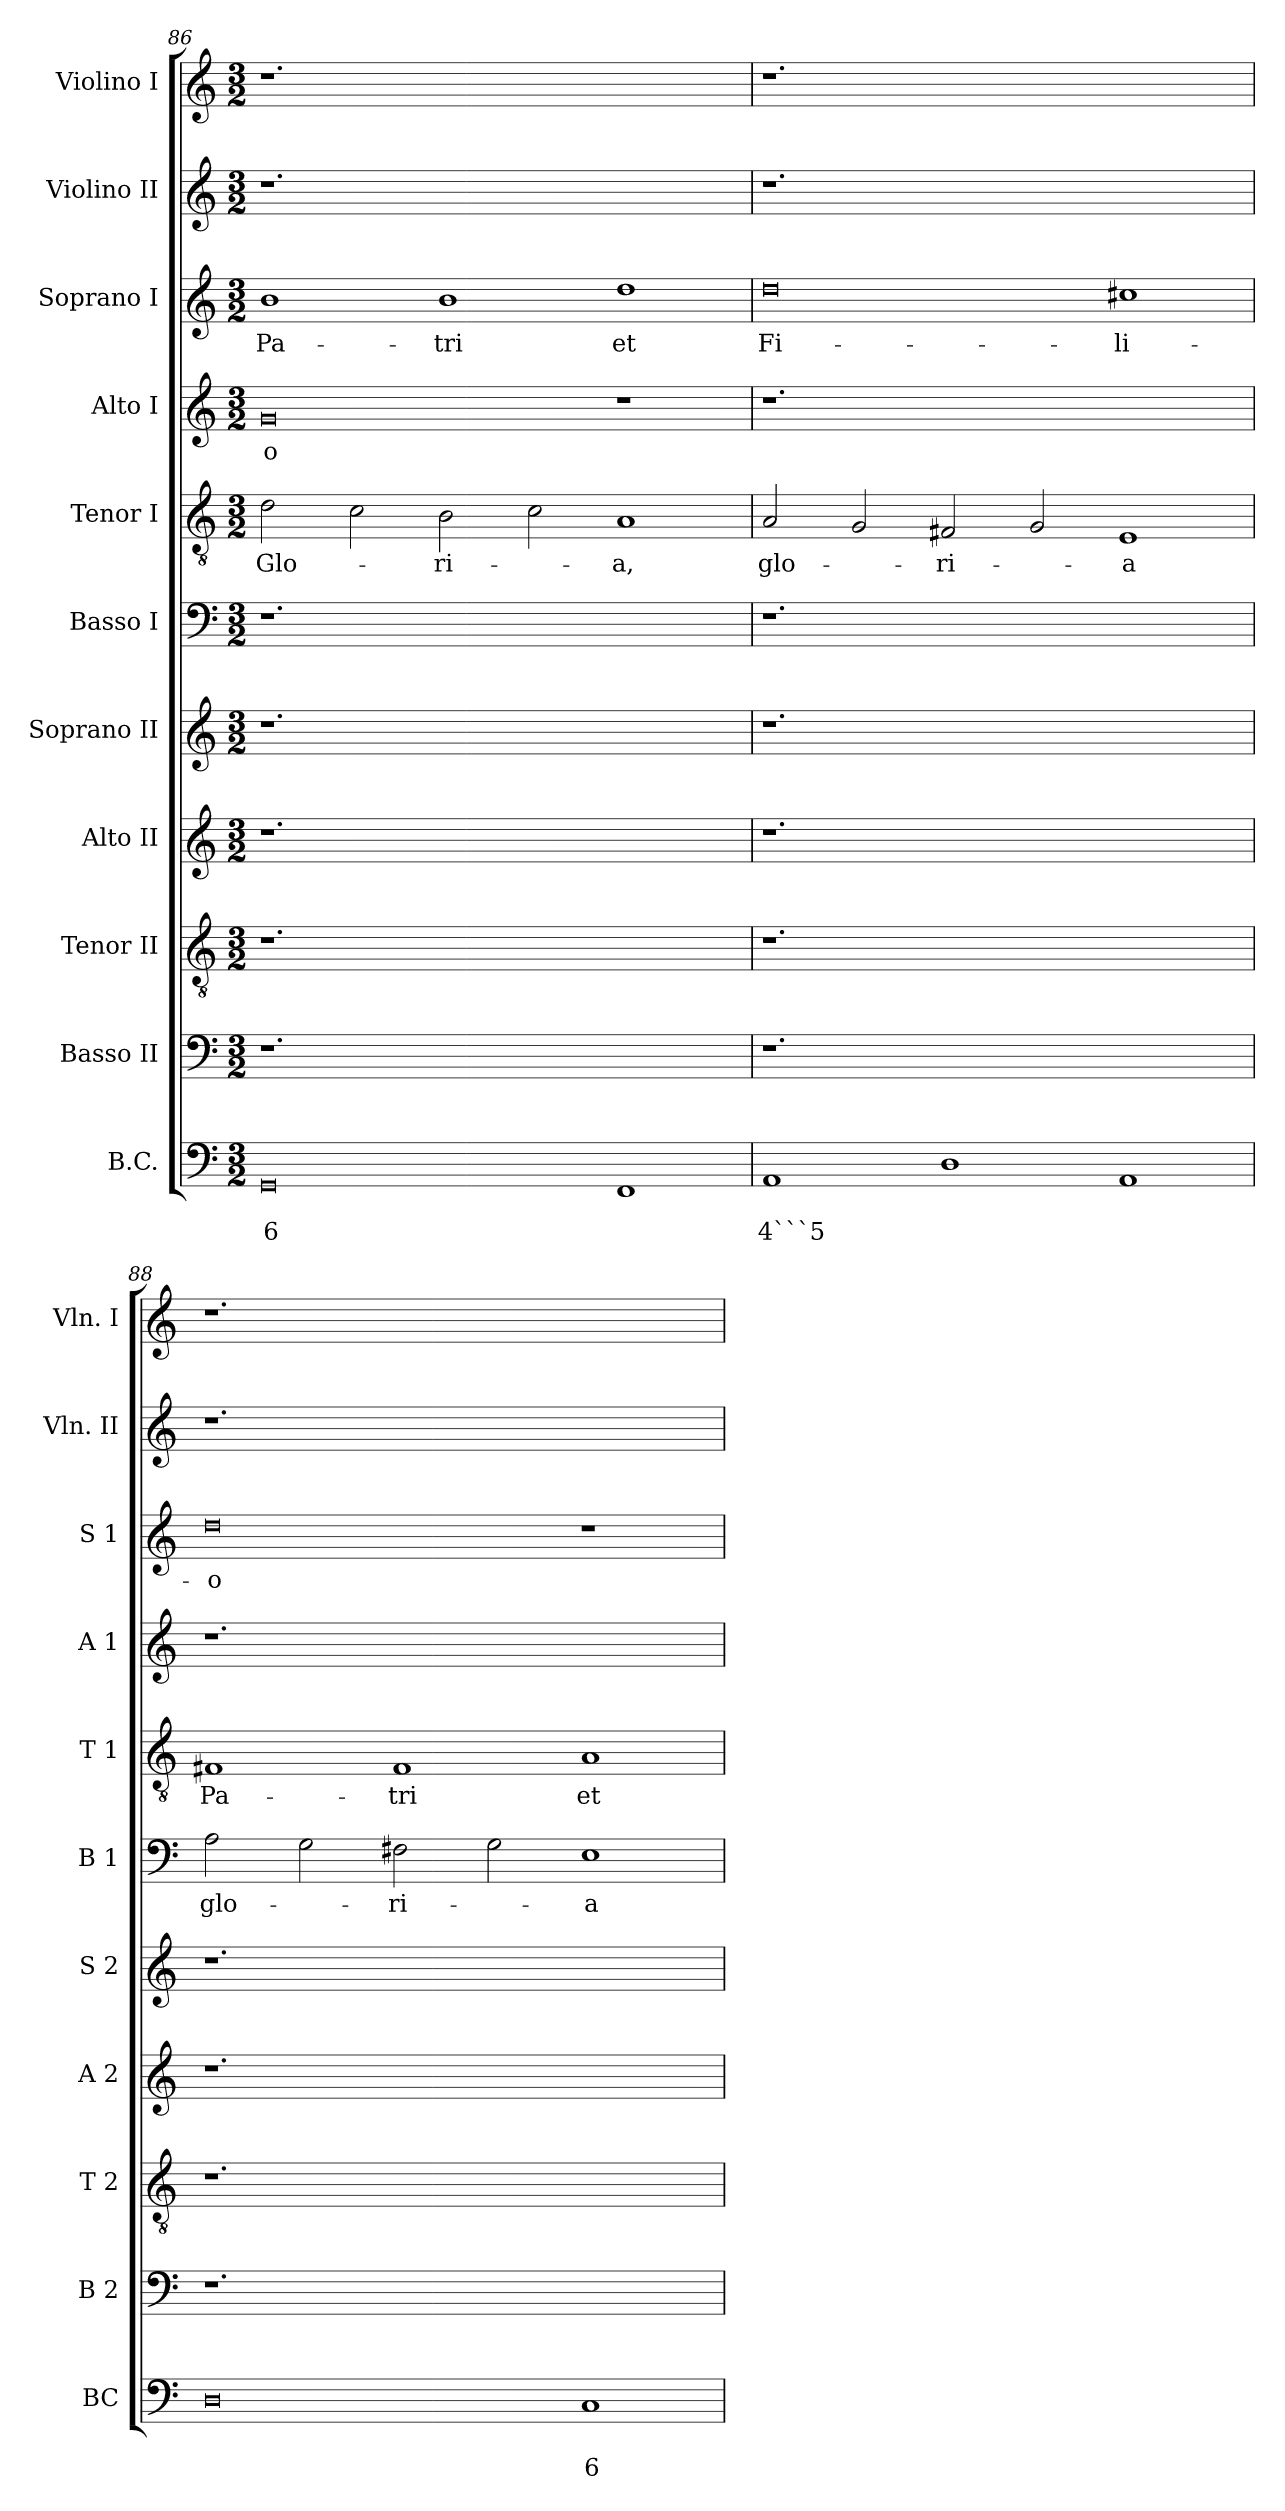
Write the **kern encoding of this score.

**kern	**text	**text	**kern	**kern	**kern	**kern	**kern	**text	**kern	**text	**kern	**text	**kern	**text	**kern	**kern
*part11	*part11	*part11	*part10	*part9	*part8	*part7	*part6	*part6	*part5	*part5	*part4	*part4	*part3	*part3	*part2	*part1
*staff11	*staff11	*staff11	*staff10	*staff9	*staff8	*staff7	*staff6	*staff6	*staff5	*staff5	*staff4	*staff4	*staff3	*staff3	*staff2	*staff1
*I"B.C.	*	*	*I"Basso II	*I"Tenor II	*I"Alto II	*I"Soprano II	*I"Basso I	*	*I"Tenor I	*	*I"Alto I	*	*I"Soprano I	*	*I"Violino II	*I"Violino I
*I'BC	*	*	*I'B 2	*I'T 2	*I'A 2	*I'S 2	*I'B 1	*	*I'T 1	*	*I'A 1	*	*I'S 1	*	*I'Vln. II	*I'Vln. I
*clefF4	*	*	*clefF4	*clefGv2	*clefG2	*clefG2	*clefF4	*	*clefGv2	*	*clefG2	*	*clefG2	*	*clefG2	*clefG2
*k[]	*	*	*k[]	*k[]	*k[]	*k[]	*k[]	*	*k[]	*	*k[]	*	*k[]	*	*k[]	*k[]
*C:	*	*	*C:	*C:	*C:	*C:	*C:	*	*C:	*	*C:	*	*C:	*	*C:	*C:
*M3/2	*	*	*M3/2	*M3/2	*M3/2	*M3/2	*M3/2	*	*M3/2	*	*M3/2	*	*M3/2	*	*M3/2	*M3/2
=86	=86	=86	=86	=86	=86	=86	=86	=86	=86	=86	=86	=86	=86	=86	=86	=86
!	!	!LO:LY:b	!	!	!	!	!	!	!	!	!	!	!	!	!	!
!	!	!	!	!	!	!	!	!	!	!LO:LY:b	!	!	!	!	!	!
!	!	!	!	!	!	!	!	!	!	!	!	!LO:LY:b	!	!	!	!
!	!	!	!	!	!	!	!	!	!	!	!	!	!	!LO:LY:b	!	!
0GG	.	6	1.r	1.r	1.r	1.r	1.r	.	2d\	Glo-	0g	-o	1b	Pa-	1.r	1.r
.	.	.	.	.	.	.	.	.	2c\	.	.	.	.	.	.	.
!	!	!	!	!	!	!	!	!	!	!LO:LY:b	!	!	!	!	!	!
!	!	!	!	!	!	!	!	!	!	!	!	!	!	!LO:LY:b	!	!
.	.	.	.	.	.	.	.	.	2B\	-ri-	.	.	1b	-tri	.	.
.	.	.	1.ryy	1.ryy	1.ryy	1.ryy	1.ryy	.	2c\	.	.	.	.	.	1.ryy	1.ryy
!	!	!	!	!	!	!	!	!	!	!LO:LY:b	!	!	!	!	!	!
!	!	!	!	!	!	!	!	!	!	!	!	!	!	!LO:LY:b	!	!
1FF	.	.	.	.	.	.	.	.	1A	-a,	1r	.	1dd	et	.	.
=87	=87	=87	=87	=87	=87	=87	=87	=87	=87	=87	=87	=87	=87	=87	=87	=87
!	!	!LO:LY:b	!	!	!	!	!	!	!	!	!	!	!	!	!	!
!	!	!	!	!	!	!	!	!	!	!LO:LY:b	!	!	!	!	!	!
!	!	!	!	!	!	!	!	!	!	!	!	!	!	!LO:LY:b	!	!
1AA	.	4```5	1.r	1.r	1.r	1.r	1.r	.	2A/	glo-	1.r	.	0dd	Fi-	1.r	1.r
.	.	.	.	.	.	.	.	.	2G/	.	.	.	.	.	.	.
!	!	!	!	!	!	!	!	!	!	!LO:LY:b	!	!	!	!	!	!
1D	.	.	.	.	.	.	.	.	2F#X/	-ri-	.	.	.	.	.	.
.	.	.	1.ryy	1.ryy	1.ryy	1.ryy	1.ryy	.	2G/	.	1.ryy	.	.	.	1.ryy	1.ryy
!	!	!	!	!	!	!	!	!	!	!LO:LY:b	!	!	!	!	!	!
!	!	!	!	!	!	!	!	!	!	!	!	!	!	!LO:LY:b	!	!
1AA	.	.	.	.	.	.	.	.	1E	-a	.	.	1cc#X	-li-	.	.
=88	=88	=88	=88	=88	=88	=88	=88	=88	=88	=88	=88	=88	=88	=88	=88	=88
!	!	!	!	!	!	!	!	!LO:LY:b	!	!	!	!	!	!	!	!
!	!	!	!	!	!	!	!	!	!	!LO:LY:b	!	!	!	!	!	!
!	!	!	!	!	!	!	!	!	!	!	!	!	!	!LO:LY:b	!	!
0D	.	.	1.r	1.r	1.r	1.r	2A\	glo-	1F#X	Pa-	1.r	.	0dd	-o	1.r	1.r
.	.	.	.	.	.	.	2G\	.	.	.	.	.	.	.	.	.
!	!	!	!	!	!	!	!	!LO:LY:b	!	!	!	!	!	!	!	!
!	!	!	!	!	!	!	!	!	!	!LO:LY:b	!	!	!	!	!	!
.	.	.	.	.	.	.	2F#X\	-ri-	1F#	-tri	.	.	.	.	.	.
.	.	.	1.ryy	1.ryy	1.ryy	1.ryy	2G\	.	.	.	1.ryy	.	.	.	1.ryy	1.ryy
!	!	!LO:LY:b	!	!	!	!	!	!	!	!	!	!	!	!	!	!
!	!	!	!	!	!	!	!	!LO:LY:b	!	!	!	!	!	!	!	!
!	!	!	!	!	!	!	!	!	!	!LO:LY:b	!	!	!	!	!	!
1C	.	6	.	.	.	.	1E	-a	1A	et	.	.	1r	.	.	.
=	=	=	=	=	=	=	=	=	=	=	=	=	=	=	=	=
*-	*-	*-	*-	*-	*-	*-	*-	*-	*-	*-	*-	*-	*-	*-	*-	*-
